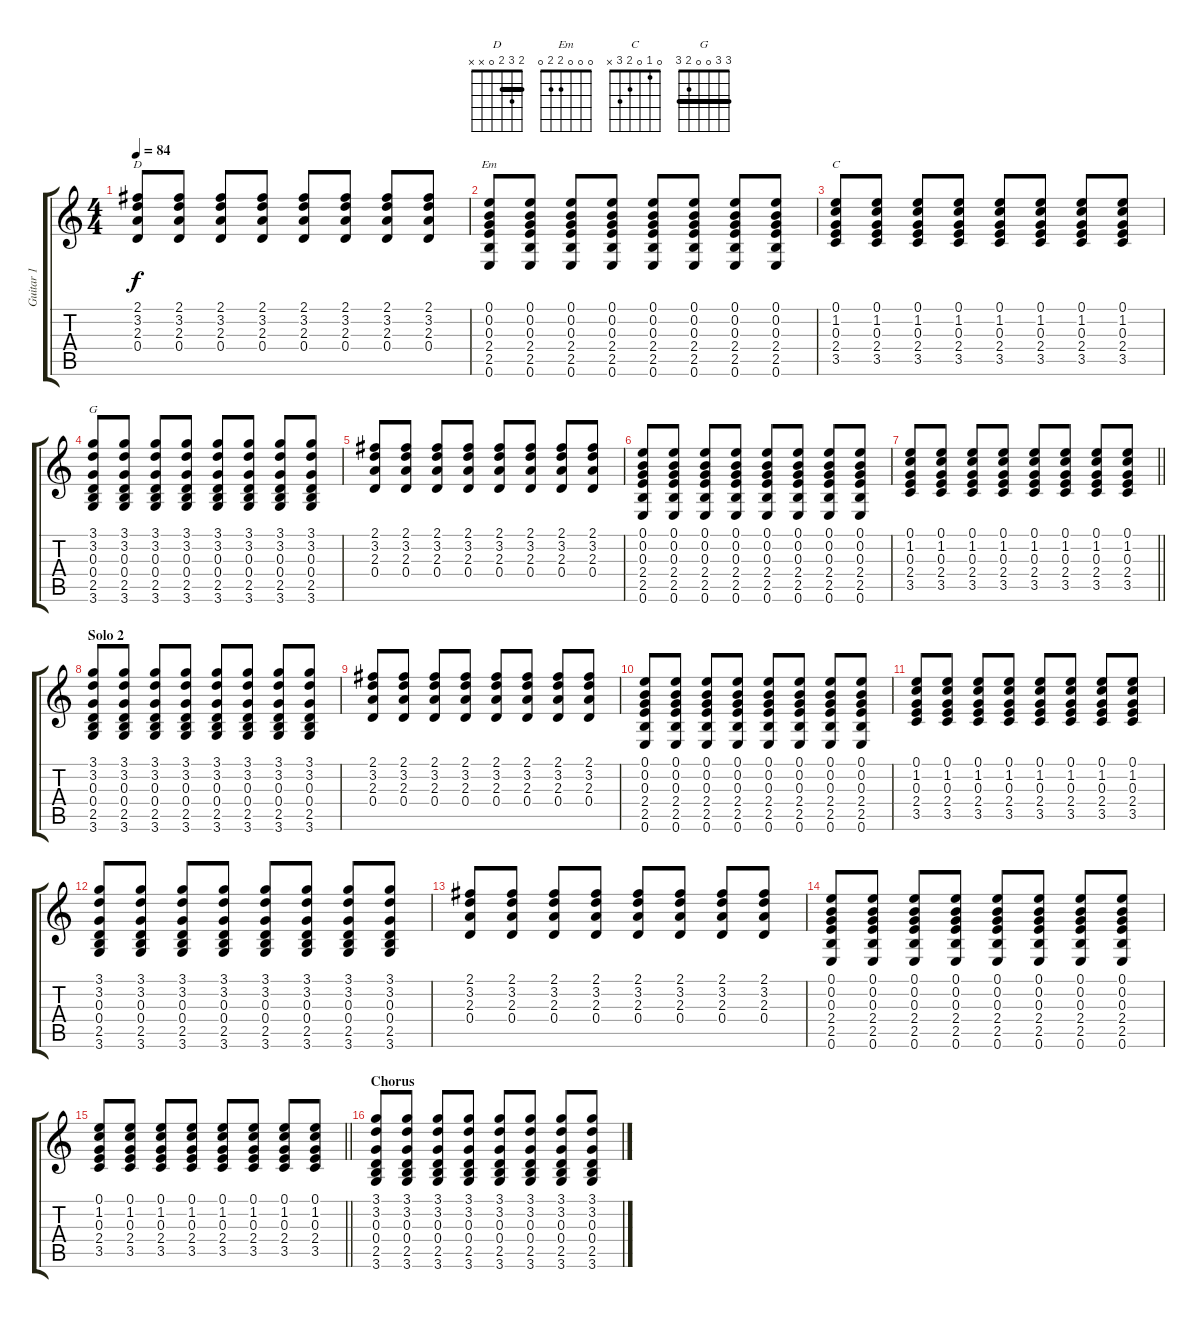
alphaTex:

\track ("Guitar 1" "Guitar 1") {instrument acousticguitarsteel}
\staff {score tabs}
\tuning (E4 B3 G3 D3 A2 E2) {hide}
\chord ("D" 2 3 2 0 x x) {barre 2}
\chord ("Em" 0 0 0 2 2 0)
\chord ("C" 0 1 0 2 3 x)
\chord ("G" 3 3 0 0 2 3) {barre 3}
\ts (4 4)
\tempo 84
\clef g2
\ks c
(2.1 3.2 2.3 0.4).8{ch "D" dy f} (2.1 3.2 2.3 0.4).8 (2.1 3.2 2.3 0.4).8 (2.1 3.2 2.3 0.4).8 (2.1 3.2 2.3 0.4).8 (2.1 3.2 2.3 0.4).8 (2.1 3.2 2.3 0.4).8 (2.1 3.2 2.3 0.4).8 |
(0.1 0.2 0.3 2.4 2.5 0.6).8{ch "Em"} (0.1 0.2 0.3 2.4 2.5 0.6).8 (0.1 0.2 0.3 2.4 2.5 0.6).8 (0.1 0.2 0.3 2.4 2.5 0.6).8 (0.1 0.2 0.3 2.4 2.5 0.6).8 (0.1 0.2 0.3 2.4 2.5 0.6).8 (0.1 0.2 0.3 2.4 2.5 0.6).8 (0.1 0.2 0.3 2.4 2.5 0.6).8 |
(0.1 1.2 0.3 2.4 3.5).8{ch "C"} (0.1 1.2 0.3 2.4 3.5).8 (0.1 1.2 0.3 2.4 3.5).8 (0.1 1.2 0.3 2.4 3.5).8 (0.1 1.2 0.3 2.4 3.5).8 (0.1 1.2 0.3 2.4 3.5).8 (0.1 1.2 0.3 2.4 3.5).8 (0.1 1.2 0.3 2.4 3.5).8 |
(3.1 3.2 0.3 0.4 2.5 3.6).8{ch "G"} (3.1 3.2 0.3 0.4 2.5 3.6).8 (3.1 3.2 0.3 0.4 2.5 3.6).8 (3.1 3.2 0.3 0.4 2.5 3.6).8 (3.1 3.2 0.3 0.4 2.5 3.6).8 (3.1 3.2 0.3 0.4 2.5 3.6).8 (3.1 3.2 0.3 0.4 2.5 3.6).8 (3.1 3.2 0.3 0.4 2.5 3.6).8 |
(2.1 3.2 2.3 0.4).8 (2.1 3.2 2.3 0.4).8 (2.1 3.2 2.3 0.4).8 (2.1 3.2 2.3 0.4).8 (2.1 3.2 2.3 0.4).8 (2.1 3.2 2.3 0.4).8 (2.1 3.2 2.3 0.4).8 (2.1 3.2 2.3 0.4).8 |
(0.1 0.2 0.3 2.4 2.5 0.6).8 (0.1 0.2 0.3 2.4 2.5 0.6).8 (0.1 0.2 0.3 2.4 2.5 0.6).8 (0.1 0.2 0.3 2.4 2.5 0.6).8 (0.1 0.2 0.3 2.4 2.5 0.6).8 (0.1 0.2 0.3 2.4 2.5 0.6).8 (0.1 0.2 0.3 2.4 2.5 0.6).8 (0.1 0.2 0.3 2.4 2.5 0.6).8 |
\barLineRight lightlight
(0.1 1.2 0.3 2.4 3.5).8 (0.1 1.2 0.3 2.4 3.5).8 (0.1 1.2 0.3 2.4 3.5).8 (0.1 1.2 0.3 2.4 3.5).8 (0.1 1.2 0.3 2.4 3.5).8 (0.1 1.2 0.3 2.4 3.5).8 (0.1 1.2 0.3 2.4 3.5).8 (0.1 1.2 0.3 2.4 3.5).8 |
\section ("" "Solo 2")
(3.1 3.2 0.3 0.4 2.5 3.6).8 (3.1 3.2 0.3 0.4 2.5 3.6).8 (3.1 3.2 0.3 0.4 2.5 3.6).8 (3.1 3.2 0.3 0.4 2.5 3.6).8 (3.1 3.2 0.3 0.4 2.5 3.6).8 (3.1 3.2 0.3 0.4 2.5 3.6).8 (3.1 3.2 0.3 0.4 2.5 3.6).8 (3.1 3.2 0.3 0.4 2.5 3.6).8 |
(2.1 3.2 2.3 0.4).8 (2.1 3.2 2.3 0.4).8 (2.1 3.2 2.3 0.4).8 (2.1 3.2 2.3 0.4).8 (2.1 3.2 2.3 0.4).8 (2.1 3.2 2.3 0.4).8 (2.1 3.2 2.3 0.4).8 (2.1 3.2 2.3 0.4).8 |
(0.1 0.2 0.3 2.4 2.5 0.6).8 (0.1 0.2 0.3 2.4 2.5 0.6).8 (0.1 0.2 0.3 2.4 2.5 0.6).8 (0.1 0.2 0.3 2.4 2.5 0.6).8 (0.1 0.2 0.3 2.4 2.5 0.6).8 (0.1 0.2 0.3 2.4 2.5 0.6).8 (0.1 0.2 0.3 2.4 2.5 0.6).8 (0.1 0.2 0.3 2.4 2.5 0.6).8 |
(0.1 1.2 0.3 2.4 3.5).8 (0.1 1.2 0.3 2.4 3.5).8 (0.1 1.2 0.3 2.4 3.5).8 (0.1 1.2 0.3 2.4 3.5).8 (0.1 1.2 0.3 2.4 3.5).8 (0.1 1.2 0.3 2.4 3.5).8 (0.1 1.2 0.3 2.4 3.5).8 (0.1 1.2 0.3 2.4 3.5).8 |
(3.1 3.2 0.3 0.4 2.5 3.6).8 (3.1 3.2 0.3 0.4 2.5 3.6).8 (3.1 3.2 0.3 0.4 2.5 3.6).8 (3.1 3.2 0.3 0.4 2.5 3.6).8 (3.1 3.2 0.3 0.4 2.5 3.6).8 (3.1 3.2 0.3 0.4 2.5 3.6).8 (3.1 3.2 0.3 0.4 2.5 3.6).8 (3.1 3.2 0.3 0.4 2.5 3.6).8 |
(2.1 3.2 2.3 0.4).8 (2.1 3.2 2.3 0.4).8 (2.1 3.2 2.3 0.4).8 (2.1 3.2 2.3 0.4).8 (2.1 3.2 2.3 0.4).8 (2.1 3.2 2.3 0.4).8 (2.1 3.2 2.3 0.4).8 (2.1 3.2 2.3 0.4).8 |
(0.1 0.2 0.3 2.4 2.5 0.6).8 (0.1 0.2 0.3 2.4 2.5 0.6).8 (0.1 0.2 0.3 2.4 2.5 0.6).8 (0.1 0.2 0.3 2.4 2.5 0.6).8 (0.1 0.2 0.3 2.4 2.5 0.6).8 (0.1 0.2 0.3 2.4 2.5 0.6).8 (0.1 0.2 0.3 2.4 2.5 0.6).8 (0.1 0.2 0.3 2.4 2.5 0.6).8 |
\barLineRight lightlight
(0.1 1.2 0.3 2.4 3.5).8 (0.1 1.2 0.3 2.4 3.5).8 (0.1 1.2 0.3 2.4 3.5).8 (0.1 1.2 0.3 2.4 3.5).8 (0.1 1.2 0.3 2.4 3.5).8 (0.1 1.2 0.3 2.4 3.5).8 (0.1 1.2 0.3 2.4 3.5).8 (0.1 1.2 0.3 2.4 3.5).8 |
\section ("" "Chorus")
(3.1 3.2 0.3 0.4 2.5 3.6).8 (3.1 3.2 0.3 0.4 2.5 3.6).8 (3.1 3.2 0.3 0.4 2.5 3.6).8 (3.1 3.2 0.3 0.4 2.5 3.6).8 (3.1 3.2 0.3 0.4 2.5 3.6).8 (3.1 3.2 0.3 0.4 2.5 3.6).8 (3.1 3.2 0.3 0.4 2.5 3.6).8 (3.1 3.2 0.3 0.4 2.5 3.6).8
